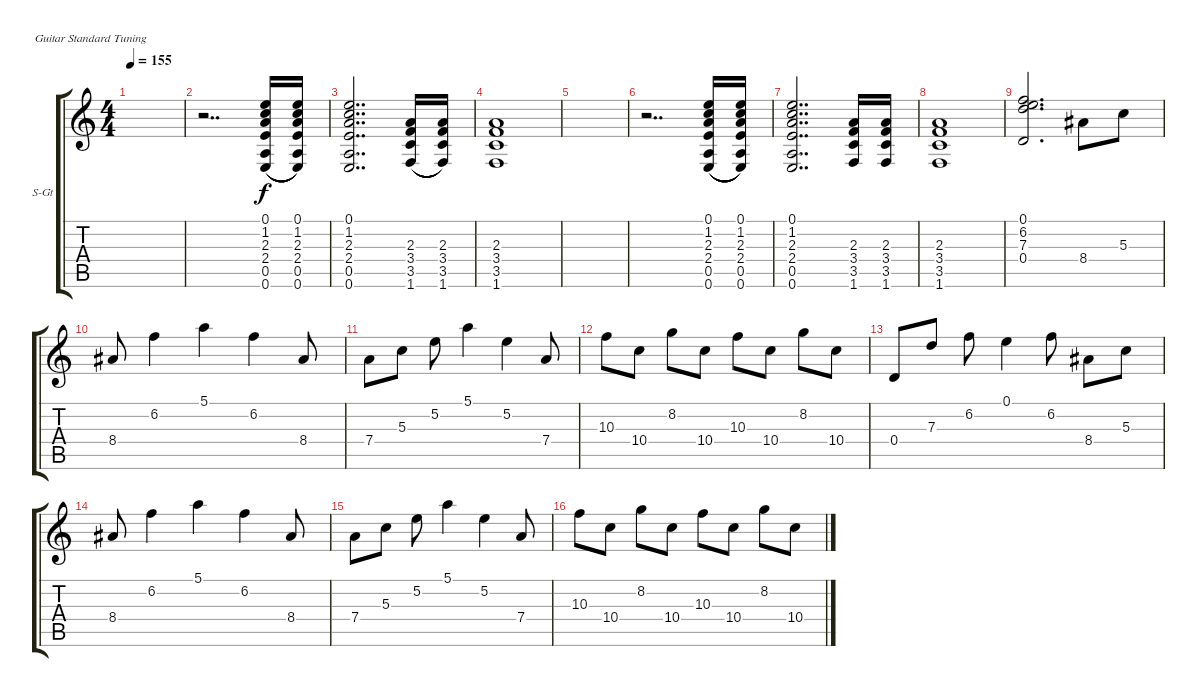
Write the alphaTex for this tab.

\defaultSystemsLayout 4
\bracketExtendMode groupsimilarinstruments
\firstSystemTrackNameOrientation horizontal
\otherSystemsTrackNameOrientation horizontal
\track ("Steel Guitar" "S-Gt") {instrument acousticguitarsteel}
\staff {score tabs}
\tuning (E4 B3 G3 D3 A2 E2)
\ts (4 4)
\tempo 155
\clef g2
\ks c
|
r.2{dd} (2.4 2.3 1.2 0.1 0.5 0.6).16{legatoorigin} (0.6 0.5 2.4 2.3 1.2 0.1).16 |
(0.1 1.2 2.3 2.4 0.5 0.6).2{dd} (1.6 3.5 3.4 2.3).16{legatoorigin} (2.3 3.4 3.5 1.6).16 |
(1.6 3.5 3.4 2.3).1 |
|
r.2{dd} (2.4 2.3 1.2 0.1 0.5 0.6).16{legatoorigin} (0.6 0.5 2.4 2.3 1.2 0.1).16 |
(0.1 1.2 2.3 2.4 0.5 0.6).2{dd} (1.6 3.5 3.4 2.3).16 (2.3 3.4 3.5 1.6).16 |
(1.6 3.5 3.4 2.3).1 |
(0.4 7.3 6.2 0.1).2{d} 8.4.8 5.3.8 |
8.4.8 6.2.4 5.1.4 6.2.4 8.4.8 |
7.4.8 5.3.8 5.2.8 5.1.4 5.2.4 7.4.8 |
10.3.8 10.4.8 8.2.8 10.4.8 10.3.8 10.4.8 8.2.8 10.4.8 |
0.4.8 7.3.8 6.2.8 0.1.4 6.2.8 8.4.8 5.3.8 |
8.4.8 6.2.4 5.1.4 6.2.4 8.4.8 |
7.4.8 5.3.8 5.2.8 5.1.4 5.2.4 7.4.8 |
10.3.8 10.4.8 8.2.8 10.4.8 10.3.8 10.4.8 8.2.8 10.4.8
